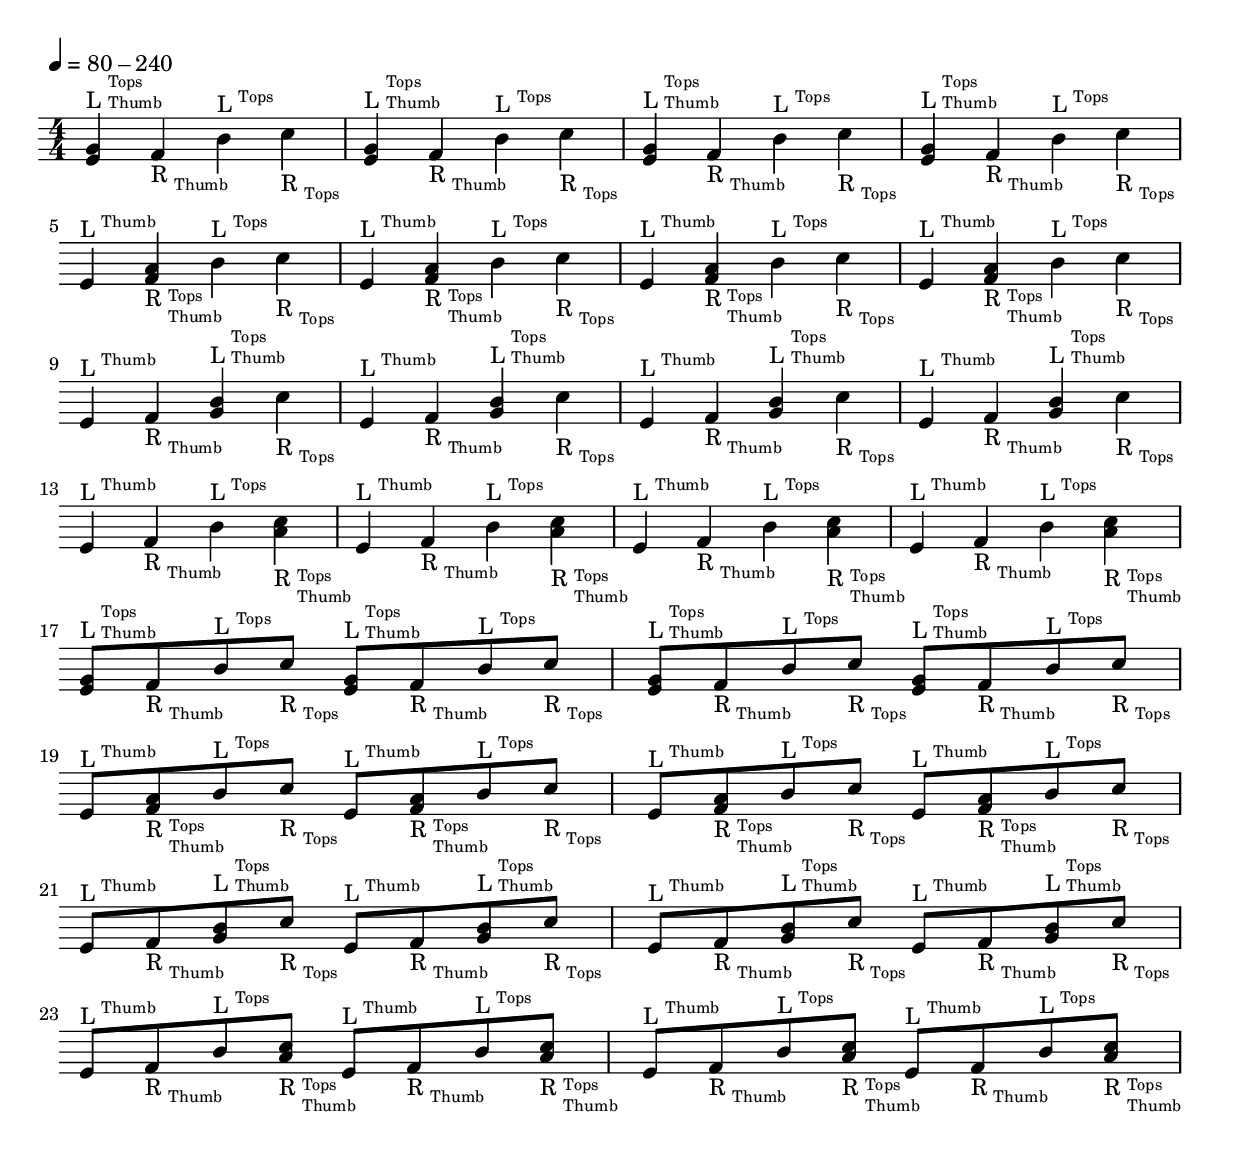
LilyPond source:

\version "2.24.1"
\include "../global.ly"

\layout {
  indent = -3.5
}

\relative {
  \defaultScoreSettings
  \tempo 4 = 80 - 240
  \time 4/4

  \repeat unfold 4 { <e' g>4^\LBothTop      f_\RThumbBtm     b^\LTopsTop     c_\RTopsBtm } \break
  \repeat unfold 4 {     e,4^\LThumbTop <f a>_\RBothBtm      b^\LTopsTop     c_\RTopsBtm } \break
  \repeat unfold 4 {     e,4^\LThumbTop     f_\RThumbBtm <b g>^\LBothTop     c_\RTopsBtm } \break
  \repeat unfold 4 {     e,4^\LThumbTop     f_\RThumbBtm     b^\LTopsTop <c a>_\RBothBtm } \break

  \repeat unfold 4 { <e, g>8^\LBothTop      f_\RThumbBtm     b^\LTopsTop     c_\RTopsBtm } \break
  \repeat unfold 4 {    e,8^\LThumbTop <f a>_\RBothBtm      b^\LTopsTop     c_\RTopsBtm } \break
  \repeat unfold 4 {    e,8^\LThumbTop     f_\RThumbBtm <b g>^\LBothTop     c_\RTopsBtm } \break
  \repeat unfold 4 {    e,8^\LThumbTop     f_\RThumbBtm     b^\LTopsTop <c a>_\RBothBtm } \break
}